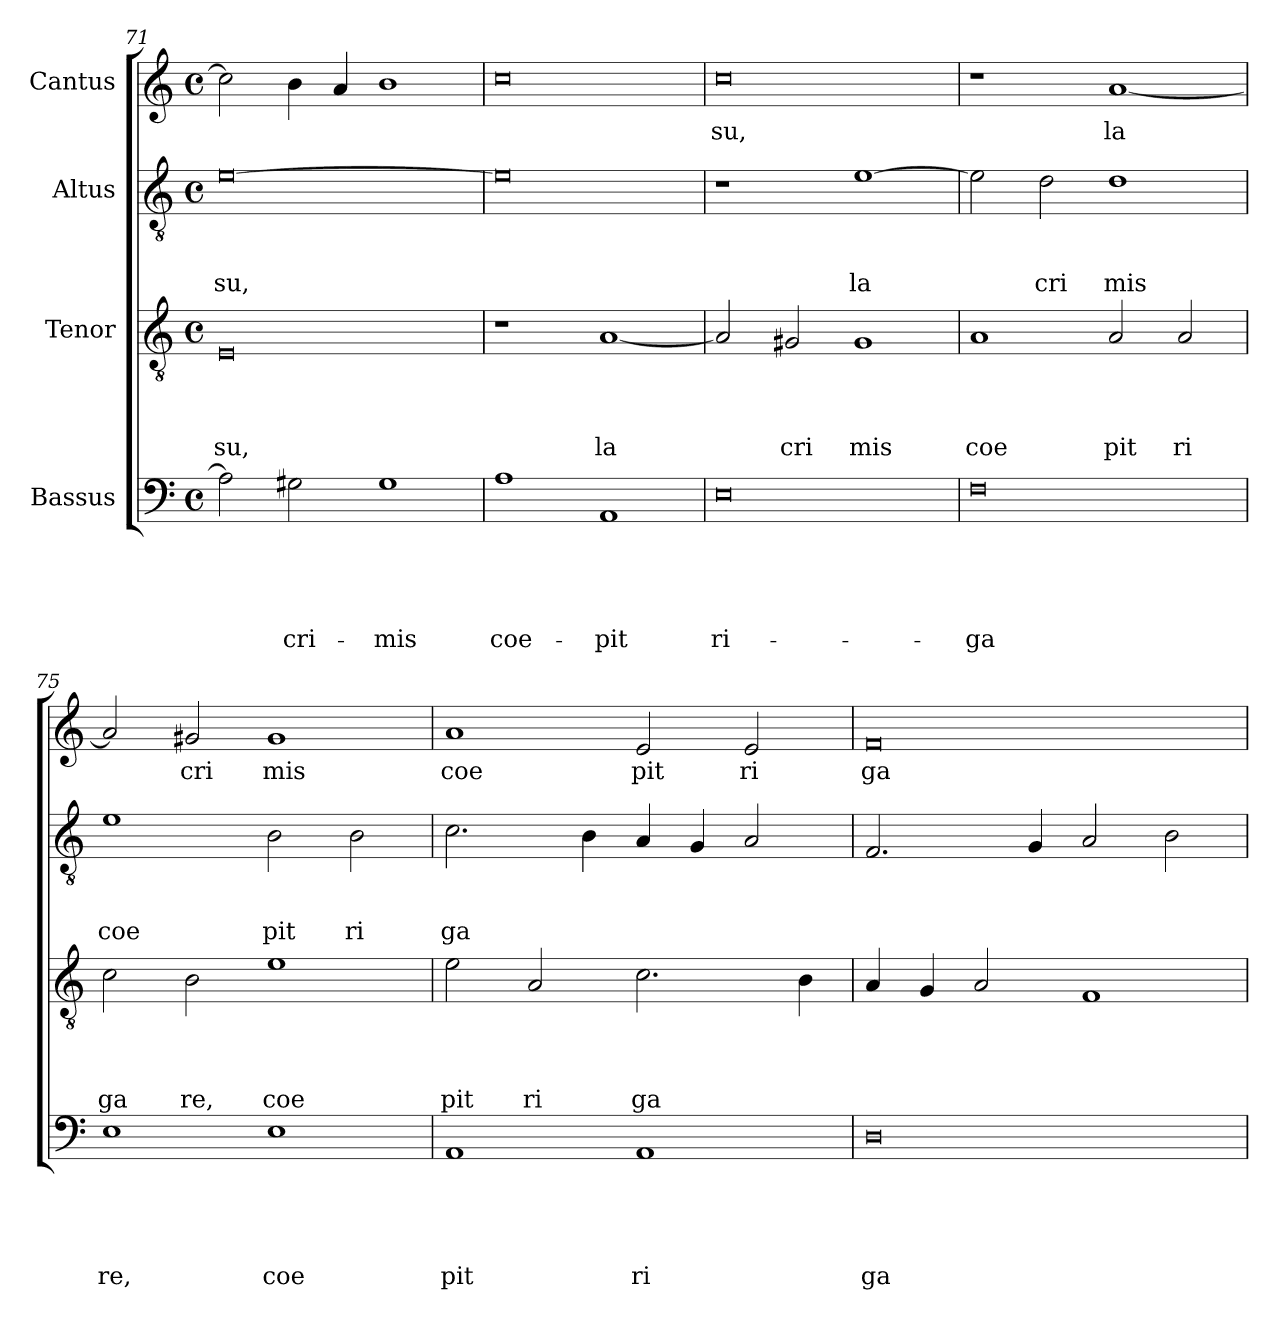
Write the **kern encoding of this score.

**kern	**text	**text	**text	**text	**text	**kern	**text	**text	**text	**text	**kern	**text	**text	**text	**kern	**text
*part4	*part4	*part4	*part4	*part4	*part4	*part3	*part3	*part3	*part3	*part3	*part2	*part2	*part2	*part2	*part1	*part1
*staff4	*staff4	*staff4	*staff4	*staff4	*staff4	*staff3	*staff3	*staff3	*staff3	*staff3	*staff2	*staff2	*staff2	*staff2	*staff1	*staff1
*I"Bassus	*	*	*	*	*	*I"Tenor	*	*	*	*	*I"Altus	*	*	*	*I"Cantus	*
*clefF4	*	*	*	*	*	*clefGv2	*	*	*	*	*clefGv2	*	*	*	*clefG2	*
*k[]	*	*	*	*	*	*k[]	*	*	*	*	*k[]	*	*	*	*k[]	*
*C:	*	*	*	*	*	*C:	*	*	*	*	*C:	*	*	*	*C:	*
*M4/4	*	*	*	*	*	*M4/4	*	*	*	*	*M4/4	*	*	*	*M4/4	*
*met(c)	*	*	*	*	*	*met(c)	*	*	*	*	*met(c)	*	*	*	*met(c)	*
=71	=71	=71	=71	=71	=71	=71	=71	=71	=71	=71	=71	=71	=71	=71	=71	=71
!	!	!	!	!	!	!	!	!	!	!LO:LY:b	!	!	!	!LO:LY:b	!	!
2A\]	.	.	.	.	.	0E	.	.	.	su,	[>0e	.	.	su,	2cc\]	.
!	!	!	!	!	!LO:LY:b	!	!	!	!	!	!	!	!	!	!	!
2G#X\	.	.	.	.	-cri-	.	.	.	.	.	.	.	.	.	4b\	.
.	.	.	.	.	.	.	.	.	.	.	.	.	.	.	4a/	.
!	!	!	!	!	!LO:LY:b	!	!	!	!	!	!	!	!	!	!	!
1G#	.	.	.	.	-mis	.	.	.	.	.	.	.	.	.	1b	.
=72	=72	=72	=72	=72	=72	=72	=72	=72	=72	=72	=72	=72	=72	=72	=72	=72
!	!	!	!	!	!LO:LY:b	!	!	!	!	!	!	!	!	!	!	!
1A	.	.	.	.	coe-	1r	.	.	.	.	0e]	.	.	.	0cc	.
!	!	!	!	!	!LO:LY:b	!	!	!	!	!LO:LY:b	!	!	!	!	!	!
1AA	.	.	.	.	-pit	[<1A	.	.	.	la	.	.	.	.	.	.
=73	=73	=73	=73	=73	=73	=73	=73	=73	=73	=73	=73	=73	=73	=73	=73	=73
!	!	!	!	!	!LO:LY:b	!	!	!	!	!	!	!	!	!	!	!LO:LY:b
0E	.	.	.	.	ri-	2A/]	.	.	.	.	1r	.	.	.	0cc	su,
!	!	!	!	!	!	!	!	!	!	!LO:LY:b	!	!	!	!	!	!
.	.	.	.	.	.	2G#X/	.	.	.	cri	.	.	.	.	.	.
!	!	!	!	!	!	!	!	!	!	!LO:LY:b	!	!	!	!LO:LY:b	!	!
.	.	.	.	.	.	1G#	.	.	.	mis	[<1e	.	.	la	.	.
!!LO:LB:g=z
=74	=74	=74	=74	=74	=74	=74	=74	=74	=74	=74	=74	=74	=74	=74	=74	=74
!	!	!	!	!	!LO:LY:b	!	!	!	!	!LO:LY:b	!	!	!	!	!	!
0F	.	.	.	.	-ga	1A	.	.	.	coe	2e\]	.	.	.	1r	.
!	!	!	!	!	!	!	!	!	!	!	!	!	!	!LO:LY:b	!	!
.	.	.	.	.	.	.	.	.	.	.	2d\	.	.	cri	.	.
!	!	!	!	!	!	!	!	!	!	!LO:LY:b	!	!	!	!LO:LY:b	!	!LO:LY:b
.	.	.	.	.	.	2A/	.	.	.	pit	1d	.	.	mis	[<1a	la
!	!	!	!	!	!	!	!	!	!	!LO:LY:b	!	!	!	!	!	!
.	.	.	.	.	.	2A/	.	.	.	ri	.	.	.	.	.	.
=75	=75	=75	=75	=75	=75	=75	=75	=75	=75	=75	=75	=75	=75	=75	=75	=75
!	!	!	!	!	!LO:LY:b	!	!	!	!	!LO:LY:b	!	!	!	!LO:LY:b	!	!
1E	.	.	.	.	re,	2c\	.	.	.	ga	1e	.	.	coe	2a/]	.
!	!	!	!	!	!	!	!	!	!	!LO:LY:b	!	!	!	!	!	!LO:LY:b
.	.	.	.	.	.	2B\	.	.	.	re,	.	.	.	.	2g#X/	cri
!	!	!	!	!	!LO:LY:b	!	!	!	!	!LO:LY:b	!	!	!	!LO:LY:b	!	!LO:LY:b
1E	.	.	.	.	coe	1e	.	.	.	coe	2B\	.	.	pit	1g#	mis
!	!	!	!	!	!	!	!	!	!	!	!	!	!	!LO:LY:b	!	!
.	.	.	.	.	.	.	.	.	.	.	2B\	.	.	ri	.	.
=76	=76	=76	=76	=76	=76	=76	=76	=76	=76	=76	=76	=76	=76	=76	=76	=76
!	!	!	!	!	!LO:LY:b	!	!	!	!	!LO:LY:b	!	!	!	!LO:LY:b	!	!LO:LY:b
1AA	.	.	.	.	pit	2e\	.	.	.	pit	2.c\	.	.	ga	1a	coe
!	!	!	!	!	!	!	!	!	!	!LO:LY:b	!	!	!	!	!	!
.	.	.	.	.	.	2A/	.	.	.	ri	.	.	.	.	.	.
.	.	.	.	.	.	.	.	.	.	.	4B\	.	.	.	.	.
!	!	!	!	!	!LO:LY:b	!	!	!	!	!LO:LY:b	!	!	!	!	!	!LO:LY:b
1AA	.	.	.	.	ri	2.c\	.	.	.	ga	4A/	.	.	.	2e/	pit
.	.	.	.	.	.	.	.	.	.	.	4G/	.	.	.	.	.
!	!	!	!	!	!	!	!	!	!	!	!	!	!	!	!	!LO:LY:b
.	.	.	.	.	.	.	.	.	.	.	2A/	.	.	.	2e/	ri
.	.	.	.	.	.	4B\	.	.	.	.	.	.	.	.	.	.
=77	=77	=77	=77	=77	=77	=77	=77	=77	=77	=77	=77	=77	=77	=77	=77	=77
!	!	!	!	!	!LO:LY:b	!	!	!	!	!	!	!	!	!	!	!LO:LY:b
0D	.	.	.	.	ga	4A/	.	.	.	.	2.F/	.	.	.	0f	ga
.	.	.	.	.	.	4G/	.	.	.	.	.	.	.	.	.	.
.	.	.	.	.	.	2A/	.	.	.	.	.	.	.	.	.	.
.	.	.	.	.	.	.	.	.	.	.	4G/	.	.	.	.	.
.	.	.	.	.	.	1F	.	.	.	.	2A/	.	.	.	.	.
.	.	.	.	.	.	.	.	.	.	.	2B\	.	.	.	.	.
=	=	=	=	=	=	=	=	=	=	=	=	=	=	=	=	=
*-	*-	*-	*-	*-	*-	*-	*-	*-	*-	*-	*-	*-	*-	*-	*-	*-
